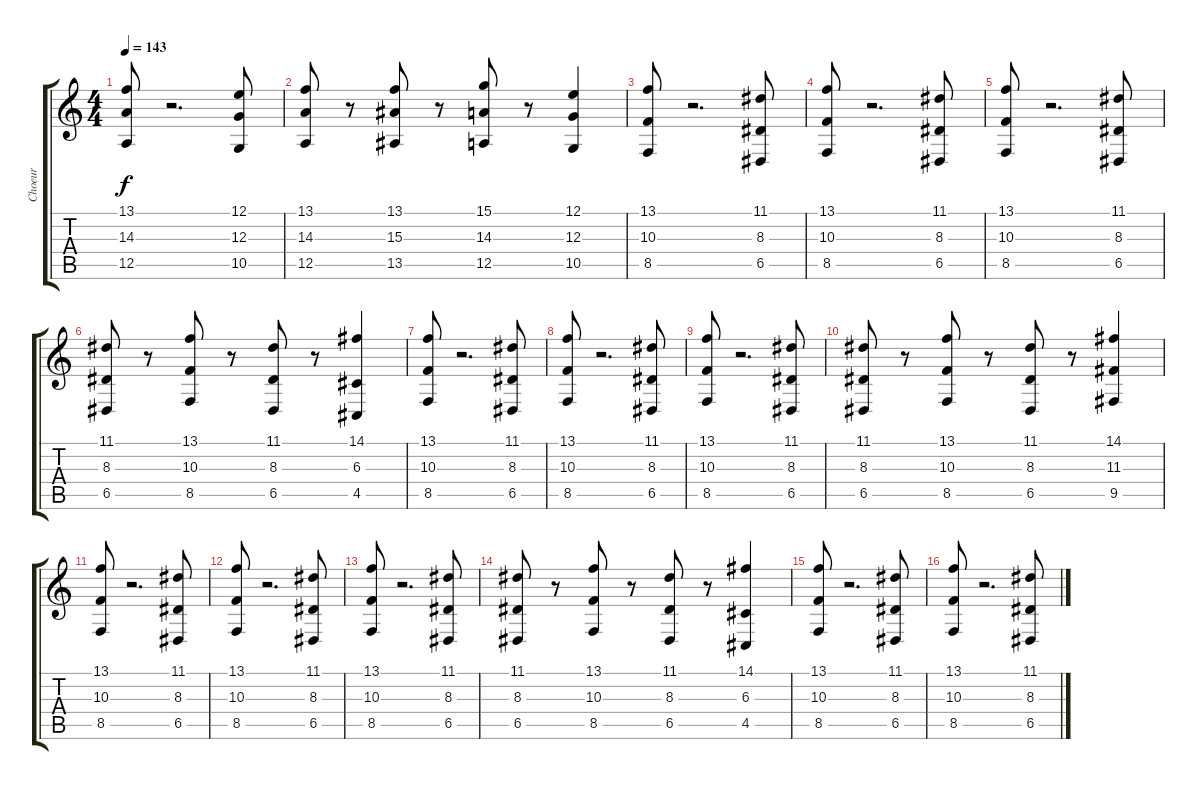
\track ("Choeur" "Choeur") {instrument choiraahs}
\staff {score tabs}
\tuning (E4 B3 G3 D3 A2 E2) {hide}
\ts (4 4)
\tempo 143
\clef g2
\ks c
(13.1 14.3 12.5).8{dy f} r.2{d} (12.1 12.3 10.5).8 |
(13.1 14.3 12.5).8 r.8 (13.1 15.3 13.5).8 r.8 (15.1 14.3 12.5).8 r.8 (12.1 12.3 10.5).4 |
(13.1 10.3 8.5).8 r.2{d} (11.1 8.3 6.5).8 |
(13.1 10.3 8.5).8 r.2{d} (11.1 8.3 6.5).8 |
(13.1 10.3 8.5).8 r.2{d} (11.1 8.3 6.5).8 |
(11.1 8.3 6.5).8 r.8 (13.1 10.3 8.5).8 r.8 (11.1 8.3 6.5).8 r.8 (14.1 6.3 4.5).4 |
(13.1 10.3 8.5).8 r.2{d} (11.1 8.3 6.5).8 |
(13.1 10.3 8.5).8 r.2{d} (11.1 8.3 6.5).8 |
(13.1 10.3 8.5).8 r.2{d} (11.1 8.3 6.5).8 |
(11.1 8.3 6.5).8 r.8 (13.1 10.3 8.5).8 r.8 (11.1 8.3 6.5).8 r.8 (14.1 11.3 9.5).4 |
(13.1 10.3 8.5).8 r.2{d} (11.1 8.3 6.5).8 |
(13.1 10.3 8.5).8 r.2{d} (11.1 8.3 6.5).8 |
(13.1 10.3 8.5).8 r.2{d} (11.1 8.3 6.5).8 |
(11.1 8.3 6.5).8 r.8 (13.1 10.3 8.5).8 r.8 (11.1 8.3 6.5).8 r.8 (14.1 6.3 4.5).4 |
(13.1 10.3 8.5).8 r.2{d} (11.1 8.3 6.5).8 |
(13.1 10.3 8.5).8 r.2{d} (11.1 8.3 6.5).8
